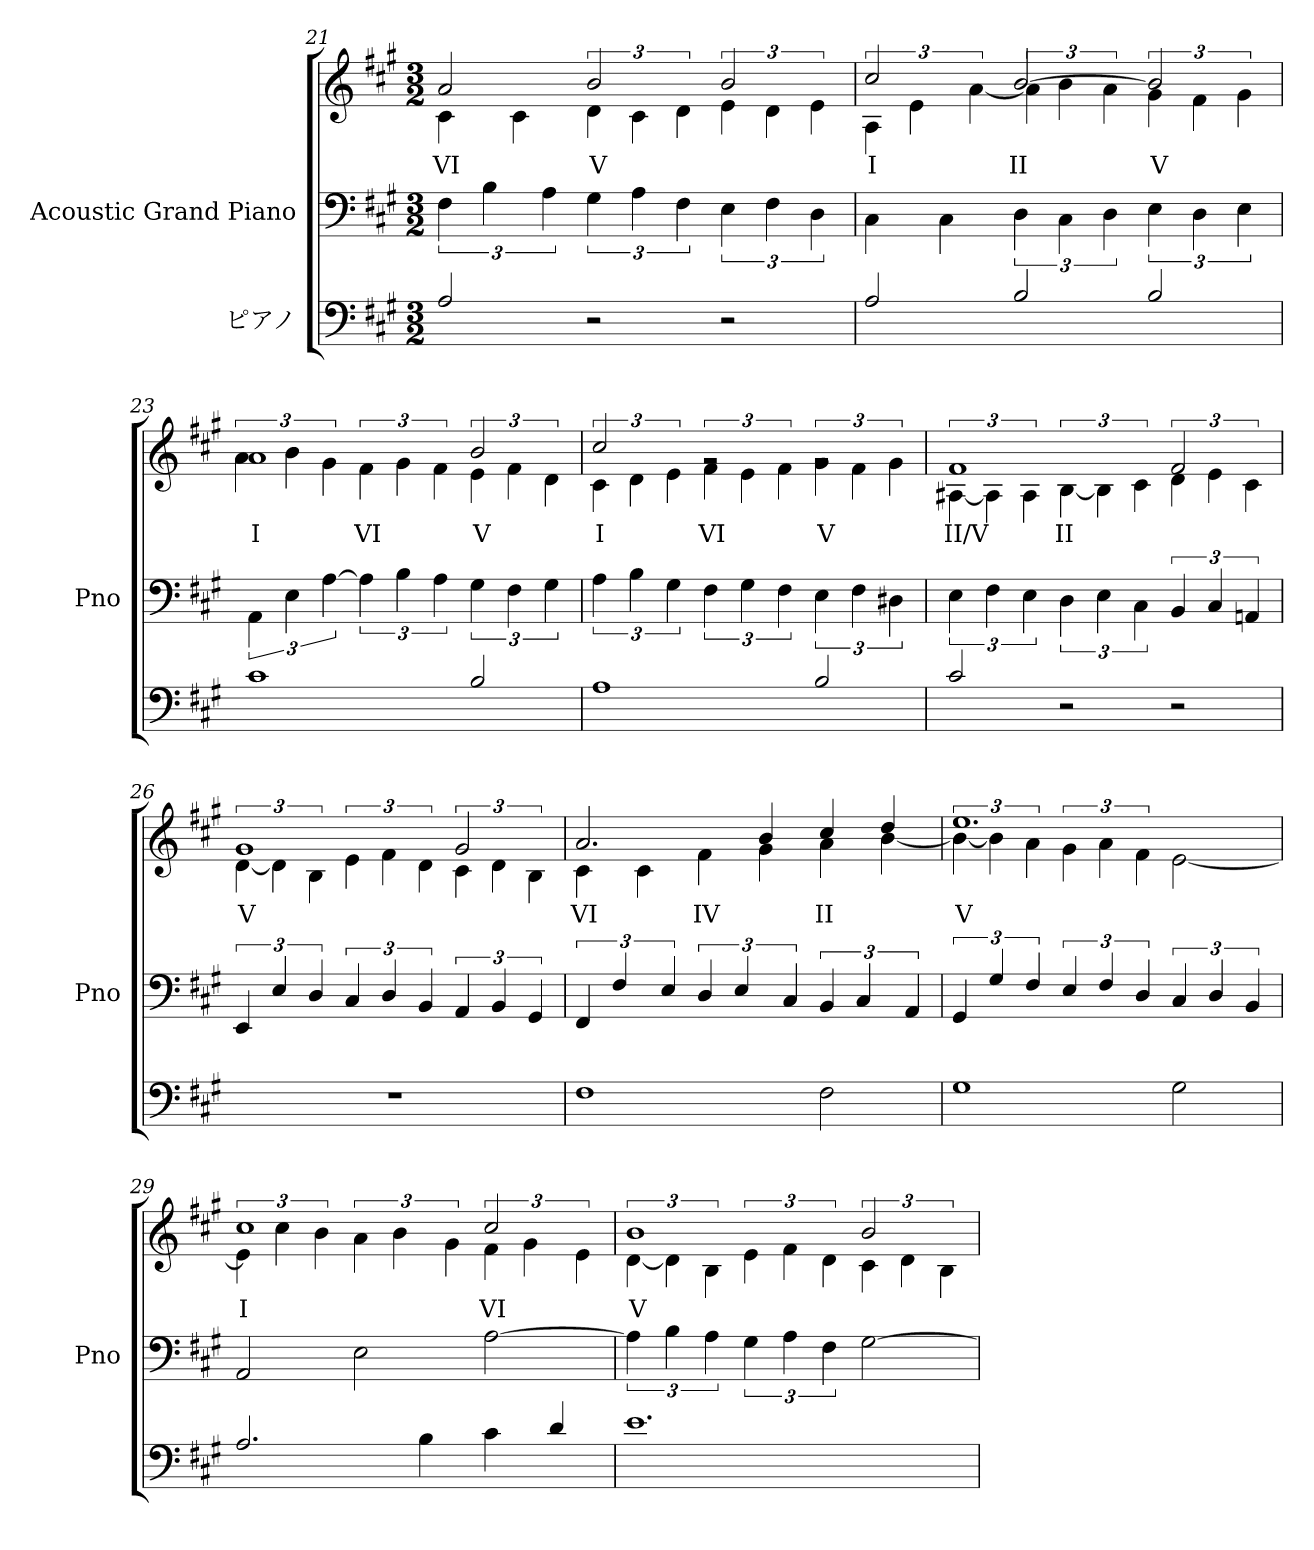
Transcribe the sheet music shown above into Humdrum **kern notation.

**kern	**kern	**kern	**text
*part2	*part1	*part1	*part1
*staff3	*staff2	*staff1	*staff1
*I"ピアノ	*I"Acoustic Grand Piano	*	*
*	*I'Pno	*	*
!!LO:PB:g=z
*clefF4	*clefF4	*clefG2	*
*k[f#c#g#]	*k[f#c#g#]	*k[f#c#g#]	*
*A:	*A:	*A:	*
*M3/2	*M3/2	*M3/2	*
=21	=21	=21	=21
*	*	*^	*
!	!	!	!	!LO:LY:b
2A/	6F#\	2a/	4c#\	VI
.	6B\	.	.	.
.	.	.	4c#\	.
.	6A\	.	.	.
!	!	!	!	!LO:LY:b
2r	6G#\	2b/	6d\	V
.	6A\	.	6c#\	.
.	6F#\	.	6d\	.
2r	6E\	2b/	6e\	.
.	6F#\	.	6d\	.
.	6D\	.	6e\	.
=22	=22	=22	=22	=22
!	!	!	!	!LO:LY:b
2A/	4C#\	2cc#/	6A\	I
.	.	.	6e\	.
.	4C#\	.	.	.
.	.	.	[<6a\	.
!	!	!	!	!LO:LY:b
2B/	6D\	[>2b/	6a\]	II
.	6C#\	.	6b\	.
.	6D\	.	6a\	.
!	!	!	!	!LO:LY:b
2B/	6E\	2b/]	6g#\	V
.	6D\	.	6f#\	.
.	6E\	.	6g#\	.
=23	=23	=23	=23	=23
!	!	!	!	!LO:LY:b
1c#	6AA\	1a	6a\	I
.	6E\	.	6b\	.
.	[6A\	.	6g#\	.
!	!	!	!	!LO:LY:b
.	6A\]	.	6f#\	VI
.	6B\	.	6g#\	.
.	6A\	.	6f#\	.
!	!	!	!	!LO:LY:b
2B/	6G#\	2b/	6e\	V
.	6F#\	.	6f#\	.
.	6G#\	.	6d\	.
=24	=24	=24	=24	=24
!	!	!	!	!LO:LY:b
1A	6A\	2cc#/	6c#\	I
.	6B\	.	6d\	.
.	6G#\	.	6e\	.
!	!	!	!	!LO:LY:b
.	6F#\	2rg	6f#\	VI
.	6G#\	.	6e\	.
.	6F#\	.	6f#\	.
!	!	!	!	!LO:LY:b
2B/	6E\	2rg	6g#\	V
.	6F#\	.	6f#\	.
.	6D#X\	.	6g#\	.
!!LO:LB:g=z	!!
=25	=25	=25	=25	=25
!	!	!	!	!LO:LY:b
2c#/	6E\	1f#	[<6A#X\	II/V
.	6F#\	.	6A#\]	.
.	6E\	.	6A#\	.
!	!	!	!	!LO:LY:b
2r	6D\	.	[<6B\	II
.	6E\	.	6B\]	.
.	6C#\	.	6c#\	.
2r	6BB/	2f#/	6d\	.
.	6C#/	.	6e\	.
.	6AAn/	.	6c#\	.
=26	=26	=26	=26	=26
!	!	!	!	!LO:LY:b
1.r	6EE/	1g#	[<6d\	V
.	6E/	.	6d\]	.
.	6D/	.	6B\	.
.	6C#/	.	6e\	.
.	6D/	.	6f#\	.
.	6BB/	.	6d\	.
.	6AA/	2g#/	6c#\	.
.	6BB/	.	6d\	.
.	6GG#/	.	6B\	.
=27	=27	=27	=27	=27
!	!	!	!	!LO:LY:b
1F#	6FF#/	2.a/	4c#\	VI
.	6F#/	.	.	.
.	.	.	4c#\	.
.	6E/	.	.	.
!	!	!	!	!LO:LY:b
.	6D/	.	4f#\	IV
.	6E/	.	.	.
.	.	4b/	4g#\	.
.	6C#/	.	.	.
!	!	!	!	!LO:LY:b
2F#\	6BB/	4cc#/	4a\	II
.	6C#/	.	.	.
.	.	4dd/	[<4b\	.
.	6AA/	.	.	.
=28	=28	=28	=28	=28
!	!	!	!	!LO:LY:b
1G#	6GG#/	1.ee	6b\_	V
.	6G#/	.	6b\]	.
.	6F#/	.	6a\	.
.	6E/	.	6g#\	.
.	6F#/	.	6a\	.
.	6D/	.	6f#\	.
2G#\	6C#/	.	[<2e\	.
.	6D/	.	.	.
.	6BB/	.	.	.
!!LO:LB:g=z	!!
=29	=29	=29	=29	=29
!	!	!	!	!LO:LY:b
2.A/	2AA/	1cc#	6e\]	I
.	.	.	6cc#\	.
.	.	.	6b\	.
.	2E\	.	6a\	.
.	.	.	6b\	.
4B\	.	.	.	.
.	.	.	6g#\	.
!	!	!	!	!LO:LY:b
4c#\	[2A\	2cc#/	6f#\	VI
.	.	.	6g#\	.
4d/	.	.	.	.
.	.	.	6e\	.
=30	=30	=30	=30	=30
!	!	!	!	!LO:LY:b
1.e	6A\]	1b	[<6d\	V
.	6B\	.	6d\]	.
.	6A\	.	6B\	.
.	6G#\	.	6e\	.
.	6A\	.	6f#\	.
.	6F#\	.	6d\	.
.	[2G#\	2b/	6c#\	.
.	.	.	6d\	.
.	.	.	6B\	.
*	*	*v	*v	*
=	=	=	=
*-	*-	*-	*-
